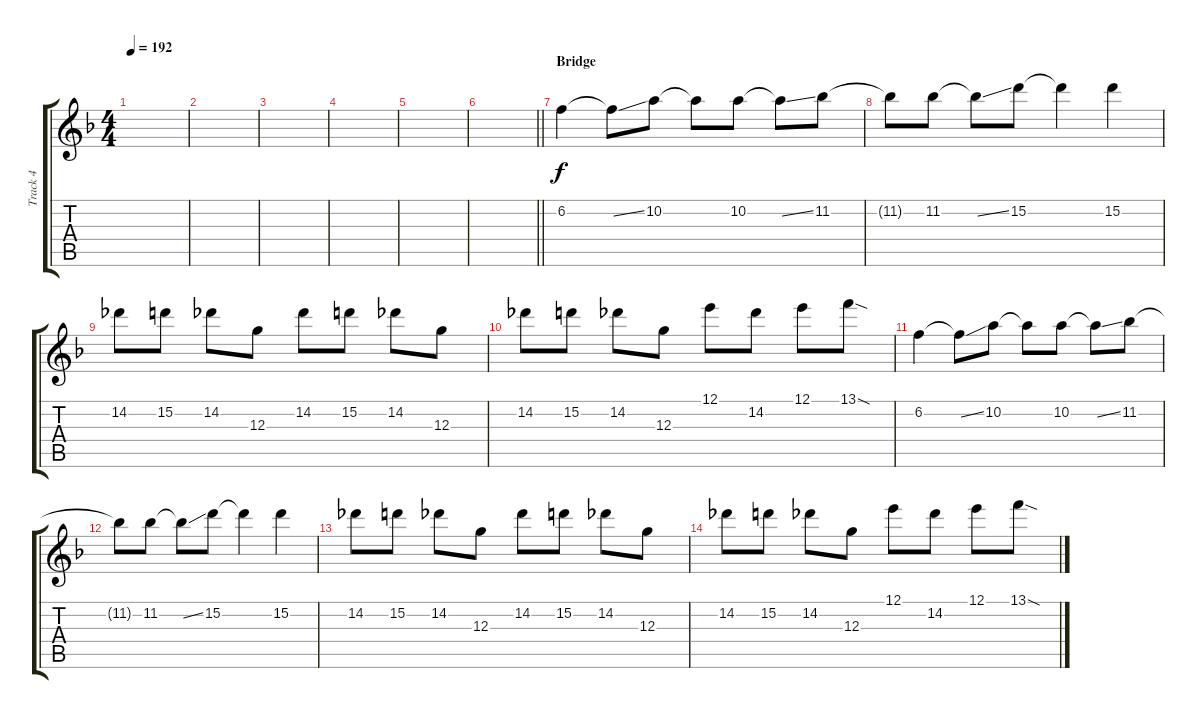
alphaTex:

\track ("Track 4" "Track 4") {instrument distortionguitar}
\staff {score tabs}
\tuning (E4 B3 G3 D3 A2 D2) {hide}
\ts (4 4)
\tempo 192
\clef g2
\ks f
|
|
|
|
|
\barLineRight lightlight
|
\section ("" "Bridge")
6.2.4 6.2{ss t}.8 10.2.8 10.2{t}.8 10.2.8 10.2{ss t}.8 11.2.8 |
11.2{t}.8 11.2.8 11.2{ss t}.8 15.2.8 15.2{t}.4 15.2.4 |
14.2.8 15.2.8 14.2.8 12.3.8 14.2.8 15.2.8 14.2.8 12.3.8 |
14.2.8 15.2.8 14.2.8 12.3.8 12.1.8 14.2.8 12.1.8 13.1{sod}.8 |
6.2.4 6.2{ss t}.8 10.2.8 10.2{t}.8 10.2.8 10.2{ss t}.8 11.2.8 |
11.2{t}.8 11.2.8 11.2{ss t}.8 15.2.8 15.2{t}.4 15.2.4 |
14.2.8 15.2.8 14.2.8 12.3.8 14.2.8 15.2.8 14.2.8 12.3.8 |
14.2.8 15.2.8 14.2.8 12.3.8 12.1.8 14.2.8 12.1.8 13.1{sod}.8
